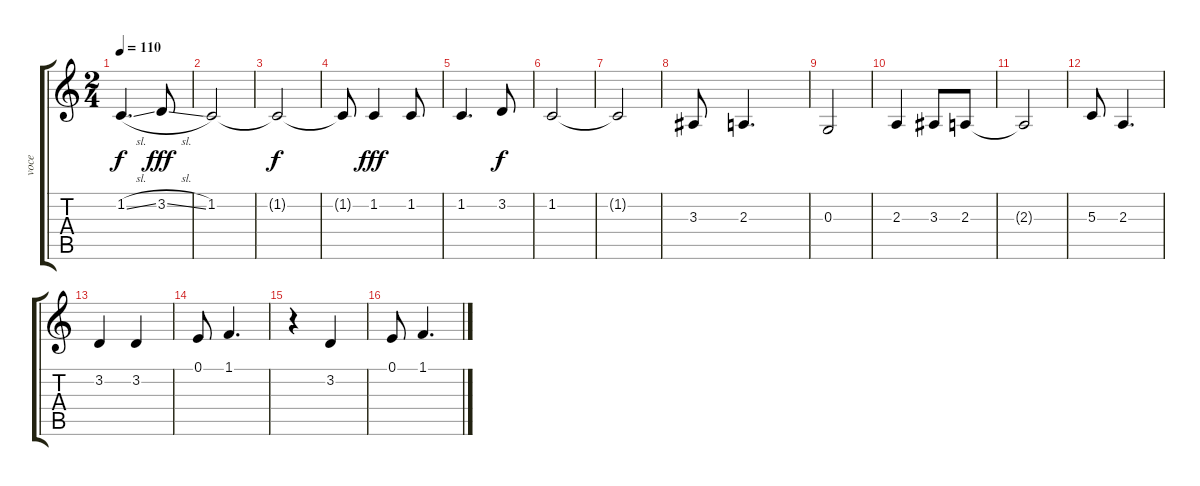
\track ("voce" "voce") {instrument lead6voice}
\staff {score tabs}
\tuning (E4 B3 G3 D3 A2 E2) {hide}
\ts (2 4)
\tempo 110
\clef g2
\ks c
1.2{sl}.4{d dy f} 3.2{sl}.8{dy fff} |
1.2.2 |
1.2{t}.2{dy f} |
1.2{t}.8 1.2.4{dy fff} 1.2.8 |
1.2.4{d} 3.2.8{dy f} |
1.2.2 |
1.2{t}.2 |
3.3.8 2.3.4{d} |
0.3.2 |
2.3.4 3.3.8 2.3.8 |
2.3{t}.2 |
5.3.8 2.3.4{d} |
3.2.4 3.2.4 |
0.1.8 1.1.4{d} |
r.4 3.2.4 |
0.1.8 1.1.4{d}
